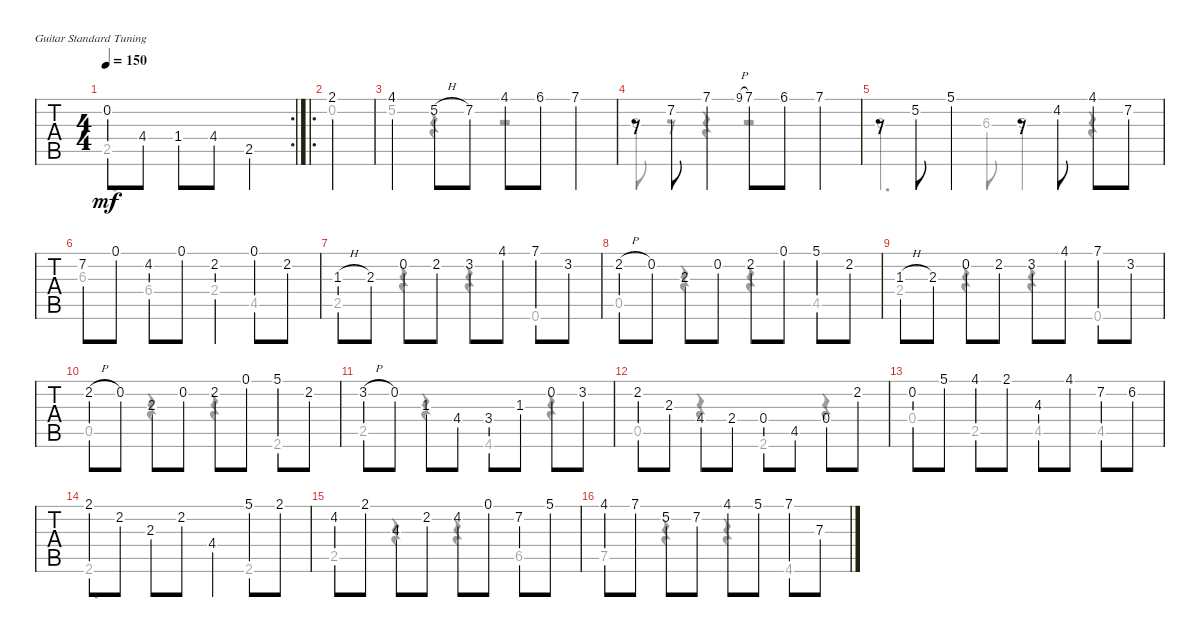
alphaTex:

\bracketExtendMode groupsimilarinstruments
\singleTrackTrackNamePolicy hidden
\multiTrackTrackNamePolicy hidden
\firstSystemTrackNameOrientation horizontal
\otherSystemsTrackNameOrientation horizontal
\track ("Untitled" "N-Gt") {instrument acousticgrandpiano}
\staff {tabs}
\tuning (E4 B3 G3 D3 A2 E2)
\displaytranspose 12
\voice
\rc 2
\ts (4 4)
\tempo 150
\clef g2
\ks e
0.2.8{dy mf} 4.4.8 1.4.8 4.4.8 2.5.4 |
\ro
2.1.4 |
4.1.4 5.2{h}.8 7.2.8 4.1.8 6.1.8 7.1.4 |
r.8 7.2.8 7.1.4 9.1{h}.8{gr} 7.1.8 6.1.8 7.1.4 |
r.8 5.2.8 5.1.4 r.8 4.2.8 4.1.8 7.2.8 |
7.2.8 0.1.8 4.2.8 0.1.8 2.2.4 0.1.8 2.2.8 |
1.3{h}.8 2.3.8 0.2.8 2.2.8 3.2.8 4.1.8 7.1.8 3.2.8 |
2.2{h}.8 0.2.8 2.3.8 0.2.8 2.2.8 0.1.8 5.1.8 2.2.8 |
1.3{h}.8 2.3.8 0.2.8 2.2.8 3.2.8 4.1.8 7.1.8 3.2.8 |
2.2{h}.8 0.2.8 2.3.8 0.2.8 2.2.8 0.1.8 5.1.8 2.2.8 |
3.2{h}.8 0.2.8 1.3.8 4.4.8 3.4.8 1.3.8 0.2.8 3.2.8 |
2.2.8 2.3.8 4.4.8 2.4.8 0.4.8 4.5.8 0.4.8 2.2.8 |
0.2.8 5.1.8 4.1.8 2.1.8 4.3.8 4.1.8 7.2.8 6.2.8 |
2.1.8 2.2.8 2.3.8 2.2.8 4.4.4 5.1.8 2.1.8 |
4.2.8 2.1.8 4.3.8 2.2.8 4.2.8 0.1.8 7.2.8 5.1.8 |
4.1.8 7.1.8 5.2.8 7.2.8 4.1.8 5.1.8 7.1.8 7.3.8
\voice
\clef g2
\ottava regular
\simile none
\ks e
2.5.2{d dy mf} |
0.2.4 |
5.2.4 r.4 r.2 |
8.3.8 r.8 r.4 r.2 |
6.3.4{d} 6.3.8 5.3.4 r.4 |
6.3.4 6.4.4 2.4.4 4.5.4 |
2.5.4 r.4 r.4 0.6.4 |
0.5.4 r.4 r.4 4.5.4 |
2.4.4 r.4 r.4 0.6.4 |
0.5.4 r.4 r.4 2.6.4 |
2.5.4 r.4 4.6.4 r.4 |
0.5.4 r.4 2.6.4 r.4 |
0.4.4 2.5.4 4.5.4 4.5.4 |
2.6.2{d} 2.6.4 |
2.5.4 r.4 r.4 6.5.4 |
7.5.4 r.4 r.4 4.6.4
